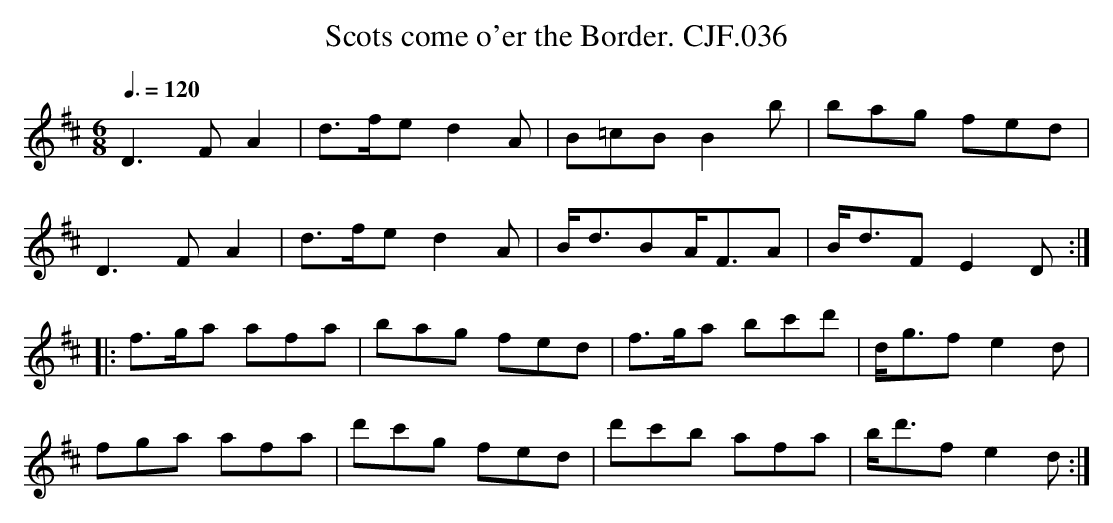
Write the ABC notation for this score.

X:1
T:Scots come o'er the Border. CJF.036
M:6/8
L:1/8
Q:3/8=120
K:D
D3FA2|\
d>fed2A|B=cBB2b|bag fed|
D3FA2|d>fed2A|B<dBA<FA|B<dFE2D:|
|:hf>ga afa|bag fed|f>ga bc'd'|d<gfe2d|
fga afa|d'c'g fed|d'c'b afa|b<d'fe2d:|
